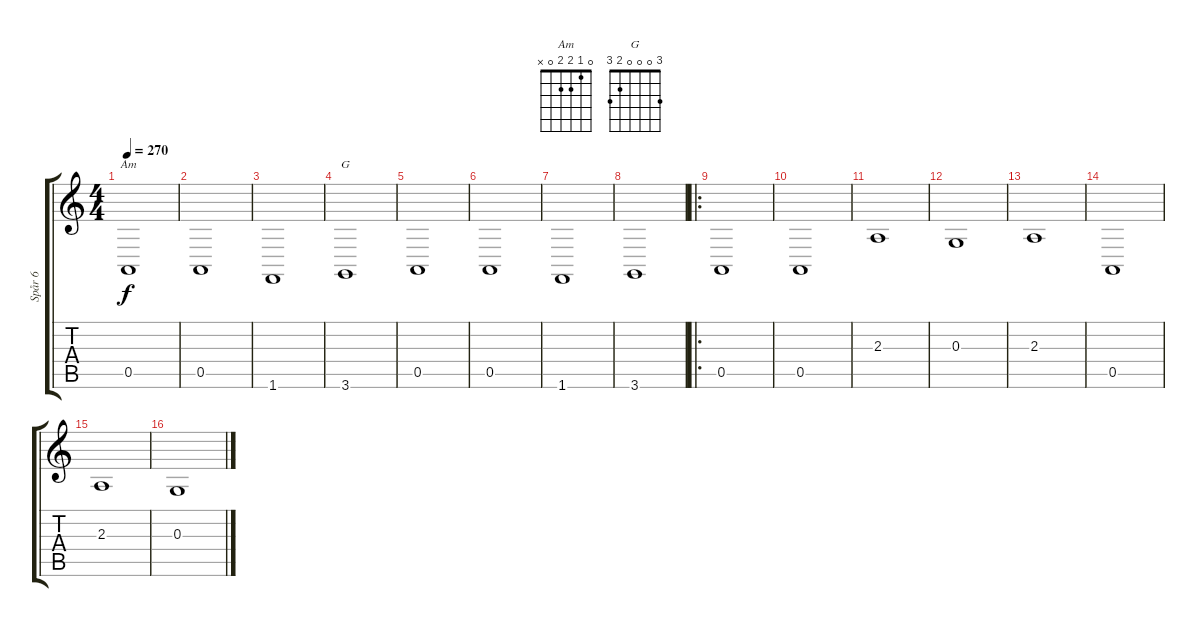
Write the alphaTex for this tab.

\track ("Spår 6" "Spår 6") {instrument choiraahs}
\staff {score tabs}
\tuning (E4 B3 G3 D3 A2 E2) {hide}
\chord ("Am" 0 1 2 2 0 x)
\chord ("G" 3 0 0 0 2 3)
\ts (4 4)
\tempo 270
\clef g2
\ks c
0.5.1{ch "Am" dy f instrument choiraahs} |
0.5.1 |
1.6.1 |
3.6.1{ch "G"} |
0.5.1 |
0.5.1 |
1.6.1 |
3.6.1 |
\ro
0.5.1 |
0.5.1 |
2.3.1 |
0.3.1 |
2.3.1 |
0.5.1 |
2.3.1 |
0.3.1
